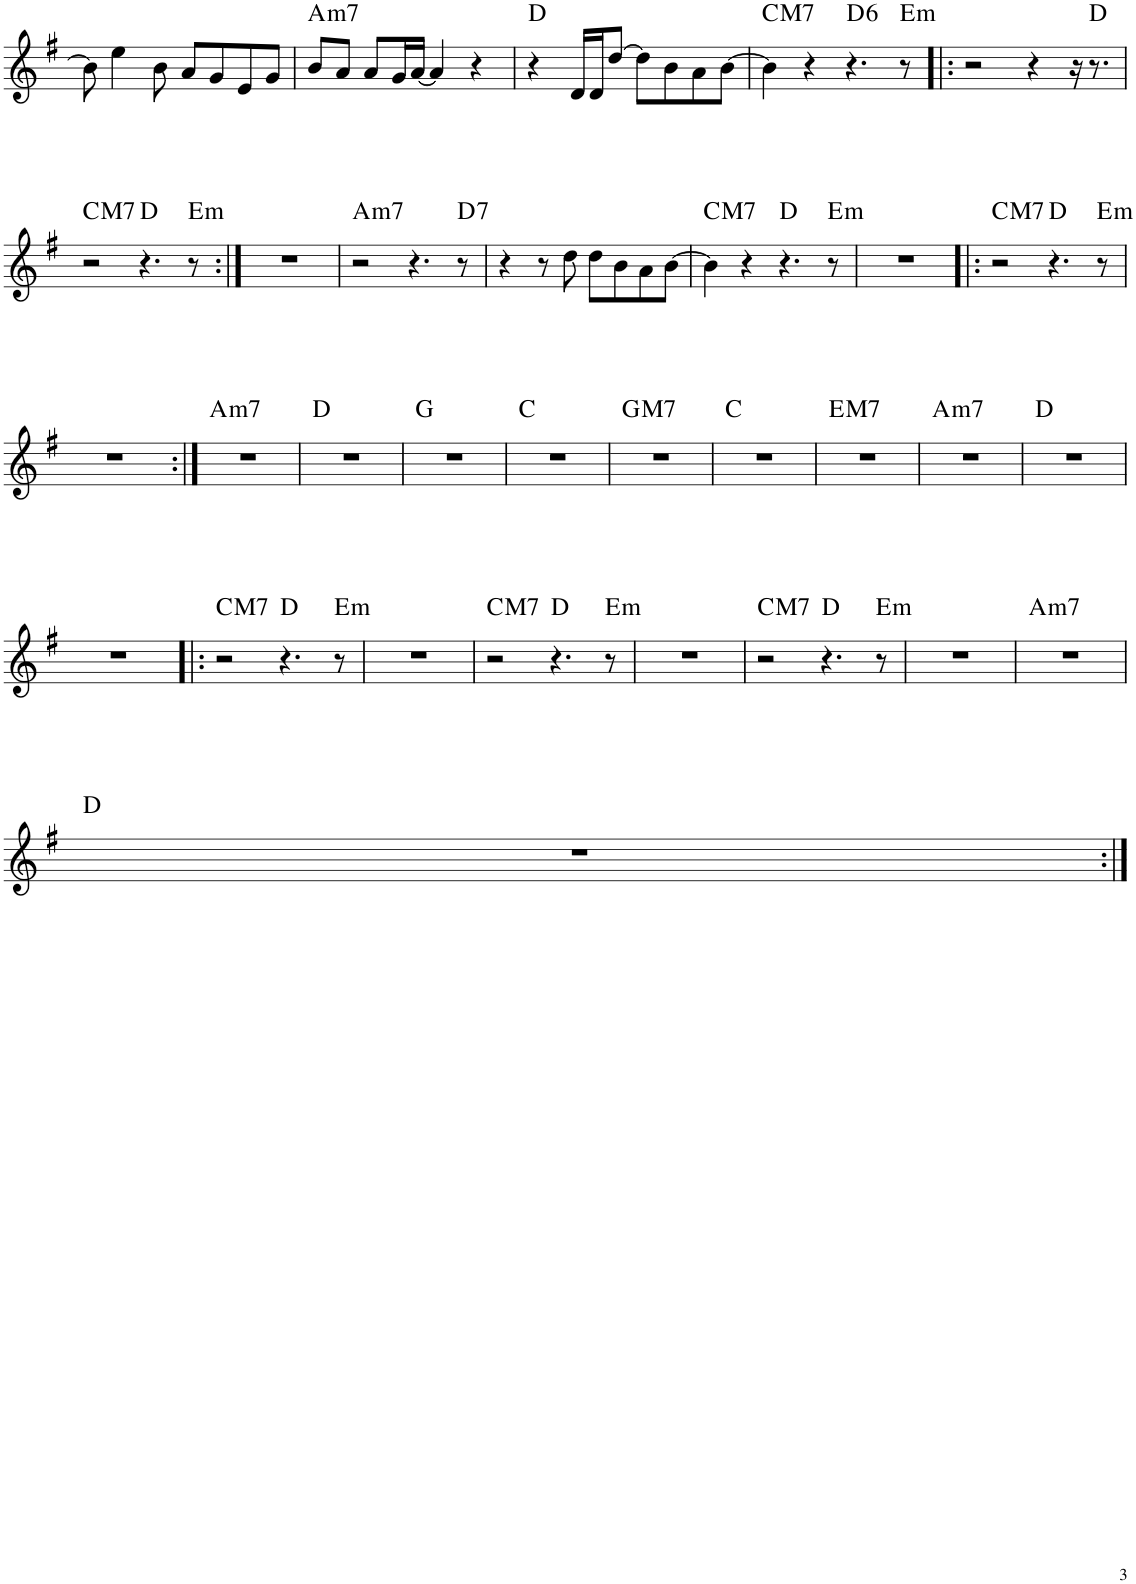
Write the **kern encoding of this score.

**kern	**harte
*part1	*part1
*staff1	*
*I"Piano	*
*I'Pno.	*
!!LO:PB:g=z
*clefG2	*
*k[f#]	*
*M4/4	*
=95	=95
8b\]	.
4ee\	.
8b\	.
8a/L	.
8g/	.
8e/	.
8g/J	.
=96	=96
!	!LO:H:kt=m7
8b/L	A:min7
8a/J	.
8a/L	.
16g/L	.
[16a/JJ	.
4a/]	.
4r	.
=97	=97
4r	D:maj
16d/LL	.
16d/J	.
[8dd/J	.
8dd\L]	.
8b\	.
8a\	.
[8b\J	.
=98	=98
!	!LO:H:kt=M7
4b\]	C:maj7
4r	.
!	!LO:H:kt=6
4.r	D:maj6
!	!LO:H:kt=m
8r	E:min
=99!|:	=99!|:
2r	.
4r	.
16r	.
8.r	D:maj
!!LO:LB:g=z
=100	=100
!	!LO:H:kt=M7
2r	C:maj7
4.r	D:maj
!	!LO:H:kt=m
8r	E:min
=101:|!	=101:|!
1r	.
=102	=102
!	!LO:H:kt=m7
2r	A:min7
4.r	.
!	!LO:H:kt=7
8r	D:7
=103	=103
4r	.
8r	.
8dd\	.
8dd\L	.
8b\	.
8a\	.
[8b\J	.
=104	=104
!	!LO:H:kt=M7
4b\]	C:maj7
4r	.
4.r	D:maj
!	!LO:H:kt=m
8r	E:min
=105	=105
1r	.
=106!|:	=106!|:
!	!LO:H:kt=M7
2r	C:maj7
4.r	D:maj
!	!LO:H:kt=m
8r	E:min
!!LO:LB:g=z
=107	=107
1r	.
=108:|!	=108:|!
!	!LO:H:kt=m7
1r	A:min7
=109	=109
1r	D:maj
=110	=110
1r	G:maj
=111	=111
1r	C:maj
=112	=112
!	!LO:H:kt=M7
1r	G:maj7
=113	=113
1r	C:maj
=114	=114
!	!LO:H:kt=M7
1r	E:maj7
=115	=115
!	!LO:H:kt=m7
1r	A:min7
=116	=116
1r	D:maj
!!LO:LB:g=z
=117	=117
1r	.
=118!|:	=118!|:
!	!LO:H:kt=M7
2r	C:maj7
4.r	D:maj
!	!LO:H:kt=m
8r	E:min
=119	=119
1r	.
=120	=120
!	!LO:H:kt=M7
2r	C:maj7
4.r	D:maj
!	!LO:H:kt=m
8r	E:min
=121	=121
1r	.
=122	=122
!	!LO:H:kt=M7
2r	C:maj7
4.r	D:maj
!	!LO:H:kt=m
8r	E:min
=123	=123
1r	.
=124	=124
!	!LO:H:kt=m7
1r	A:min7
!!LO:LB:g=z
=125	=125
1r	D:maj
=:|!	=:|!
*-	*-
